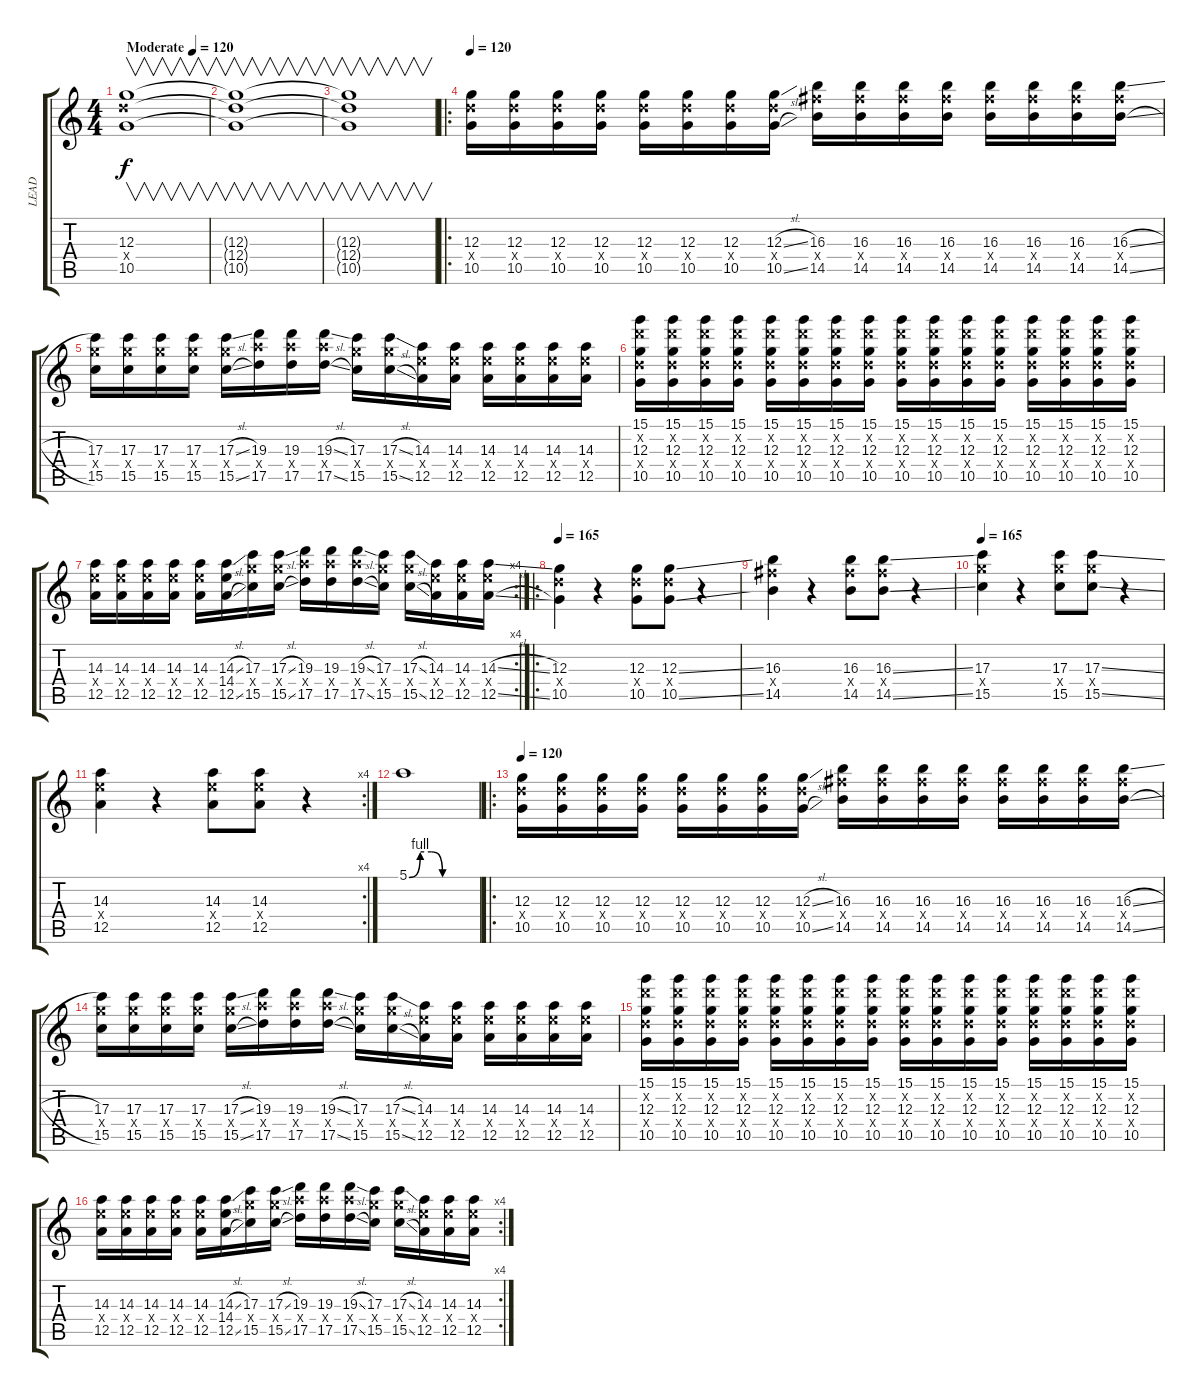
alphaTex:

\track ("LEAD" "LEAD") {instrument distortionguitar}
\staff {score tabs}
\tuning (E4 B3 G3 D3 A2 E2) {hide}
\ts (4 4)
\tempo (120 "Moderate")
\clef g2
\ks c
(12.3 12.4{x} 10.5).1{v dy f instrument distortionguitar} |
(12.3{t} 12.4{t} 10.5{t}).1{v} |
(12.3{t} 12.4{t} 10.5{t}).1{v} |
\ro
\tempo 120
(12.3 12.4{x} 10.5).16 (12.3 12.4{x} 10.5).16 (12.3 12.4{x} 10.5).16 (12.3 12.4{x} 10.5).16 (12.3 12.4{x} 10.5).16 (12.3 12.4{x} 10.5).16 (12.3 12.4{x} 10.5).16 (12.3{sl} 12.4{x} 10.5{sl}).16 (16.3 16.4{x} 14.5).16 (16.3 16.4{x} 14.5).16 (16.3 16.4{x} 14.5).16 (16.3 16.4{x} 14.5).16 (16.3 16.4{x} 14.5).16 (16.3 16.4{x} 14.5).16 (16.3 16.4{x} 14.5).16 (16.3{sl} 16.4{x} 14.5{sl}).16 |
(17.3 17.4{x} 15.5).16 (17.3 17.4{x} 15.5).16 (17.3 17.4{x} 15.5).16 (17.3 17.4{x} 15.5).16 (17.3{sl} 17.4{x} 15.5{sl}).16 (19.3 19.4{x} 17.5).16 (19.3 19.4{x} 17.5).16 (19.3{sl} 19.4{x} 17.5{sl}).16 (17.3 17.4{x} 15.5).16 (17.3{sl} 17.4{x} 15.5{sl}).16 (14.3 14.4{x} 12.5).16 (14.3 14.4{x} 12.5).16 (14.3 14.4{x} 12.5).16 (14.3 14.4{x} 12.5).16 (14.3 14.4{x} 12.5).16 (14.3 14.4{x} 12.5).16 |
(15.1 15.2{x} 12.3 12.4{x} 10.5).16 (15.1 15.2{x} 12.3 12.4{x} 10.5).16 (15.1 15.2{x} 12.3 12.4{x} 10.5).16 (15.1 15.2{x} 12.3 12.4{x} 10.5).16 (15.1 15.2{x} 12.3 12.4{x} 10.5).16 (15.1 15.2{x} 12.3 12.4{x} 10.5).16 (15.1 15.2{x} 12.3 12.4{x} 10.5).16 (15.1 15.2{x} 12.3 12.4{x} 10.5).16 (15.1 15.2{x} 12.3 12.4{x} 10.5).16 (15.1 15.2{x} 12.3 12.4{x} 10.5).16 (15.1 15.2{x} 12.3 12.4{x} 10.5).16 (15.1 15.2{x} 12.3 12.4{x} 10.5).16 (15.1 15.2{x} 12.3 12.4{x} 10.5).16 (15.1 15.2{x} 12.3 12.4{x} 10.5).16 (15.1 15.2{x} 12.3 12.4{x} 10.5).16 (15.1 15.2{x} 12.3 12.4{x} 10.5).16 |
\rc 4
(14.3 14.4{x} 12.5).16 (14.3 14.4{x} 12.5).16 (14.3 14.4{x} 12.5).16 (14.3 14.4{x} 12.5).16 (14.3 14.4{x} 12.5).16 (14.3{sl} 14.4 12.5{sl}).16 (17.3 17.4{x} 15.5).16 (17.3{sl} 17.4{x} 15.5{sl}).16 (19.3 19.4{x} 17.5).16 (19.3 19.4{x} 17.5).16 (19.3{sl} 19.4{x} 17.5{sl}).16 (17.3 17.4{x} 15.5).16 (17.3{sl} 17.4{x} 15.5{sl}).16 (14.3 14.4{x} 12.5).16 (14.3 14.4{x} 12.5).16 (14.3{sl} 14.4{x} 12.5{sl}).16 |
\ro
\tempo 165
(12.3 12.4{x} 10.5).4 r.4 (12.3 12.4{x} 10.5).8 (12.3{ss} 12.4{x} 10.5{ss}).8 r.4 |
(16.3 16.4{x} 14.5).4 r.4 (16.3 16.4{x} 14.5).8 (16.3{ss} 16.4{x} 14.5{ss}).8 r.4 |
\tempo 165
(17.3 17.4{x} 15.5).4 r.4 (17.3 17.4{x} 15.5).8 (17.3{ss} 17.4{x} 15.5{ss}).8 r.4 |
\rc 4
(14.3 14.4{x} 12.5).4 r.4 (14.3 14.4{x} 12.5).8 (14.3 14.4{x} 12.5).8 r.4 |
5.1{be (custom 0 0 10 4 20 4 30 0 60 0)}.1 |
\ro
\tempo 120
(12.3 12.4{x} 10.5).16 (12.3 12.4{x} 10.5).16 (12.3 12.4{x} 10.5).16 (12.3 12.4{x} 10.5).16 (12.3 12.4{x} 10.5).16 (12.3 12.4{x} 10.5).16 (12.3 12.4{x} 10.5).16 (12.3{sl} 12.4{x} 10.5{sl}).16 (16.3 16.4{x} 14.5).16 (16.3 16.4{x} 14.5).16 (16.3 16.4{x} 14.5).16 (16.3 16.4{x} 14.5).16 (16.3 16.4{x} 14.5).16 (16.3 16.4{x} 14.5).16 (16.3 16.4{x} 14.5).16 (16.3{sl} 16.4{x} 14.5{sl}).16 |
(17.3 17.4{x} 15.5).16 (17.3 17.4{x} 15.5).16 (17.3 17.4{x} 15.5).16 (17.3 17.4{x} 15.5).16 (17.3{sl} 17.4{x} 15.5{sl}).16 (19.3 19.4{x} 17.5).16 (19.3 19.4{x} 17.5).16 (19.3{sl} 19.4{x} 17.5{sl}).16 (17.3 17.4{x} 15.5).16 (17.3{sl} 17.4{x} 15.5{sl}).16 (14.3 14.4{x} 12.5).16 (14.3 14.4{x} 12.5).16 (14.3 14.4{x} 12.5).16 (14.3 14.4{x} 12.5).16 (14.3 14.4{x} 12.5).16 (14.3 14.4{x} 12.5).16 |
(15.1 15.2{x} 12.3 12.4{x} 10.5).16 (15.1 15.2{x} 12.3 12.4{x} 10.5).16 (15.1 15.2{x} 12.3 12.4{x} 10.5).16 (15.1 15.2{x} 12.3 12.4{x} 10.5).16 (15.1 15.2{x} 12.3 12.4{x} 10.5).16 (15.1 15.2{x} 12.3 12.4{x} 10.5).16 (15.1 15.2{x} 12.3 12.4{x} 10.5).16 (15.1 15.2{x} 12.3 12.4{x} 10.5).16 (15.1 15.2{x} 12.3 12.4{x} 10.5).16 (15.1 15.2{x} 12.3 12.4{x} 10.5).16 (15.1 15.2{x} 12.3 12.4{x} 10.5).16 (15.1 15.2{x} 12.3 12.4{x} 10.5).16 (15.1 15.2{x} 12.3 12.4{x} 10.5).16 (15.1 15.2{x} 12.3 12.4{x} 10.5).16 (15.1 15.2{x} 12.3 12.4{x} 10.5).16 (15.1 15.2{x} 12.3 12.4{x} 10.5).16 |
\rc 4
(14.3 14.4{x} 12.5).16 (14.3 14.4{x} 12.5).16 (14.3 14.4{x} 12.5).16 (14.3 14.4{x} 12.5).16 (14.3 14.4{x} 12.5).16 (14.3{sl} 14.4 12.5{sl}).16 (17.3 17.4{x} 15.5).16 (17.3{sl} 17.4{x} 15.5{sl}).16 (19.3 19.4{x} 17.5).16 (19.3 19.4{x} 17.5).16 (19.3{sl} 19.4{x} 17.5{sl}).16 (17.3 17.4{x} 15.5).16 (17.3{sl} 17.4{x} 15.5{sl}).16 (14.3 14.4{x} 12.5).16 (14.3 14.4{x} 12.5).16 (14.3 14.4{x} 12.5).16
